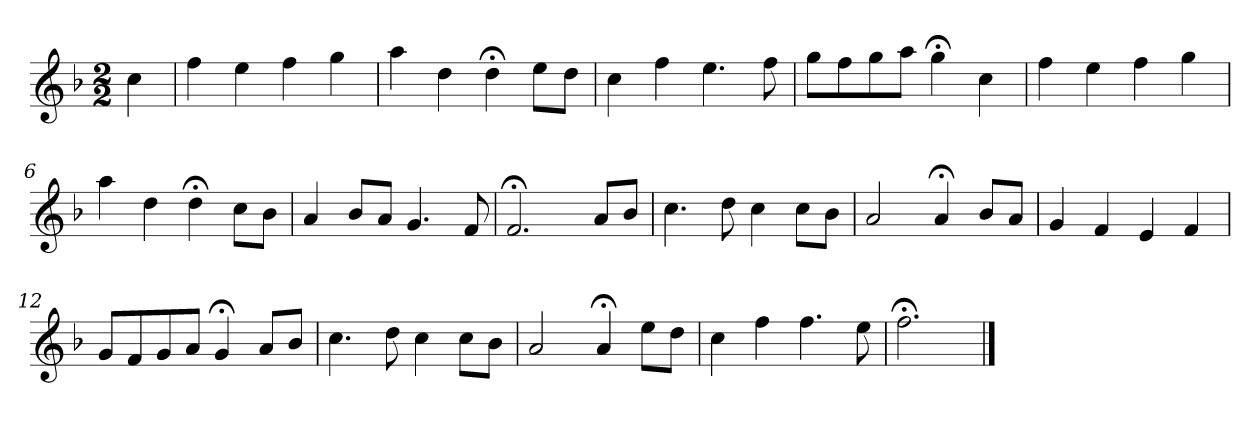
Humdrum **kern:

**kern
*part1
*staff1
*k[b-]
*F:
*M2/2
*MM120
=
4cc
=1
4ff
4ee
4ff
4gg
=2
4aa
4dd
4dd;<
8eeL
8ddJ
=3
4cc
4ff
4.ee
8ff
=4
8ggL
8ff
8gg
8aaJ
4gg;<
4cc
=5
4ff
4ee
4ff
4gg
=6
4aa
4dd
4dd;<
8ccL
8b-J
=7
4a
8b-L
8aJ
4.g
8f
=8
2.f;<
8aL
8b-J
=9
4.cc
8dd
4cc
8ccL
8b-J
=10
2a
4a;<
8b-L
8aJ
=11
4g
4f
4e
4f
=12
8gL
8f
8g
8aJ
4g;<
8aL
8b-J
=13
4.cc
8dd
4cc
8ccL
8b-J
=14
2a
4a;<
8eeL
8ddJ
=15
4cc
4ff
4.ff
8ee
=16
2.ff;<
==
*-
